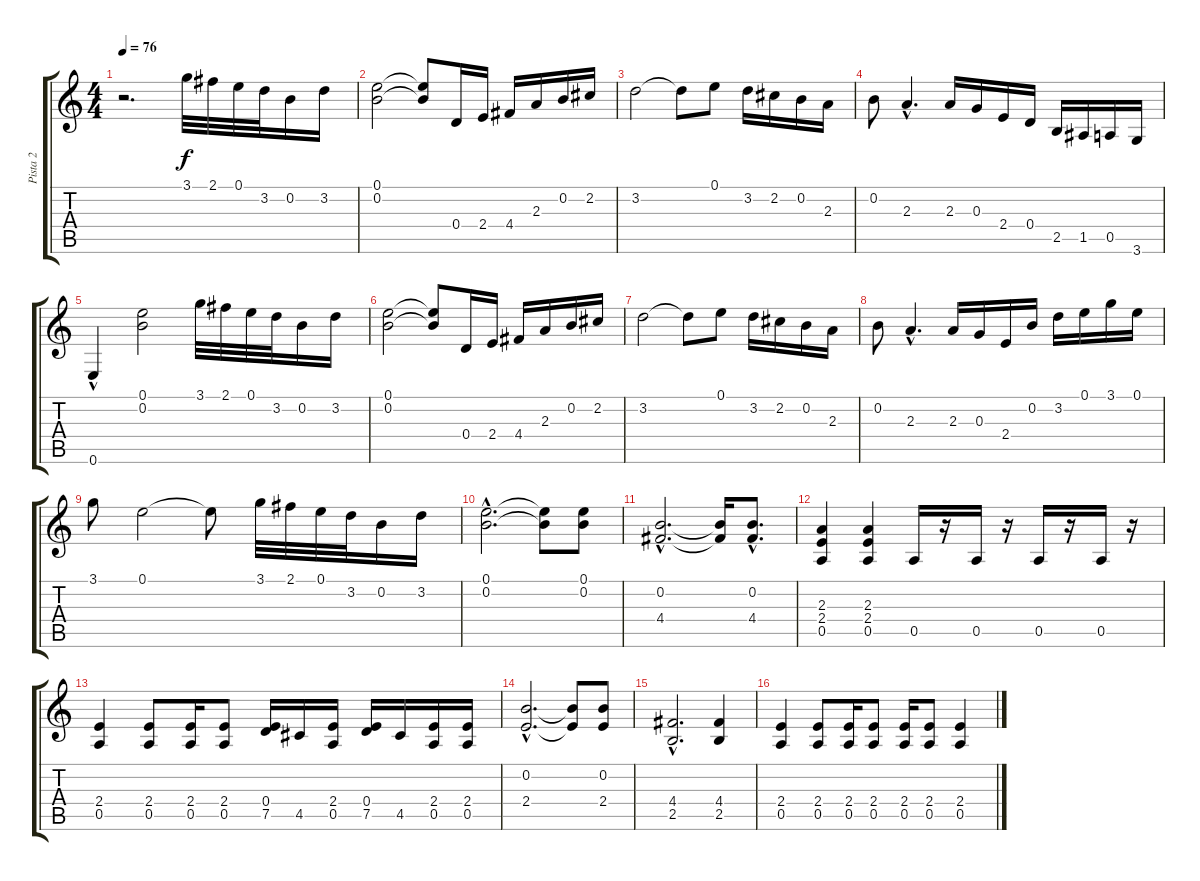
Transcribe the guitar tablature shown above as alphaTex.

\track ("Pista 2" "Pista 2") {instrument distortionguitar}
\staff {score tabs}
\tuning (E4 B3 G3 D3 A2 E2) {hide}
\ts (4 4)
\tempo 76
\clef g2
\ks c
r.2{d dy f instrument distortionguitar} 3.1.32 2.1.32 0.1.32 3.2.32 0.2.16 3.2.16 |
(0.1 0.2).2 (0.1{t} 0.2{t}).8 0.4.16 2.4.16 4.4.16 2.3.16 0.2.16 2.2.16 |
3.2.2 3.2{t}.8 0.1.8 3.2.16 2.2.16 0.2.16 2.3.16 |
0.2.8 2.3{hac}.4{d} 2.3.16 0.3.16 2.4.16 0.4.16 2.5.16 1.5.16 0.5.16 3.6.16 |
0.6{hac}.4 (0.1 0.2).2 3.1.32 2.1.32 0.1.32 3.2.32 0.2.16 3.2.16 |
(0.1 0.2).2 (0.1{t} 0.2{t}).8 0.4.16 2.4.16 4.4.16 2.3.16 0.2.16 2.2.16 |
3.2.2 3.2{t}.8 0.1.8 3.2.16 2.2.16 0.2.16 2.3.16 |
0.2.8 2.3{hac}.4{d} 2.3.16 0.3.16 2.4.16 0.2.16 3.2.16 0.1.16 3.1.16 0.1.16 |
3.1.8 0.1.2 0.1{t}.8 3.1.32 2.1.32 0.1.32 3.2.32 0.2.16 3.2.16 |
(0.1{hac} 0.2{hac}).2{d} (0.1{t} 0.2{t}).8 (0.1 0.2).8 |
(0.2{hac} 4.4{hac}).2{d} (0.2{t} 4.4{t}).16 (0.2{hac} 4.4{hac}).8{d} |
(2.3 2.4 0.5).4 (2.3 2.4 0.5).4 0.5.16 r.16 0.5.16 r.16 0.5.16 r.16 0.5.16 r.16 |
(2.4 0.5).4 (2.4 0.5).8 (2.4 0.5).16 (2.4 0.5).8 (0.4 7.5).16 4.5.16 (2.4 0.5).16 (0.4 7.5).16 4.5.16 (2.4 0.5).16 (2.4 0.5).16 |
(0.2{hac} 2.4{hac}).2{d} (0.2{t} 2.4{t}).8 (0.2 2.4).8 |
(4.4{hac} 2.5{hac}).2{d} (4.4 2.5).4 |
(2.4 0.5).4 (2.4 0.5).8 (2.4 0.5).16 (2.4 0.5).8 (2.4 0.5).16 (2.4 0.5).8 (2.4 0.5).4
